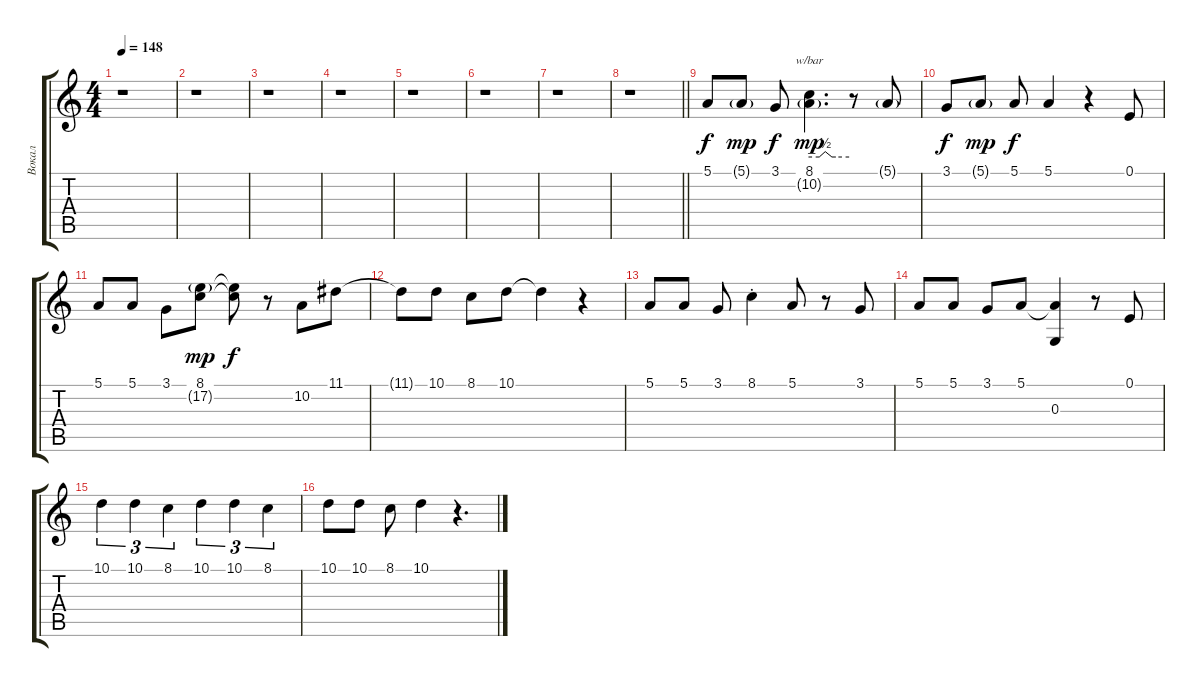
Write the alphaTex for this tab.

\track ("Вокал" "Вокал") {instrument oboe}
\staff {score tabs}
\tuning (E4 B3 G3 D3 A2 E2) {hide}
\ts (4 4)
\tempo 148
\clef g2
\ks c
r.1{dy f instrument oboe} |
r.1 |
r.1 |
r.1 |
r.1 |
r.1 |
r.1 |
\barLineRight lightlight
r.1 |
5.1.8 5.1{g}.8{dy mp} 3.1.8{dy f} (8.1 10.2{g}).4{d tbe (custom default 0 0 15 0 24 2 34 0 40 0 60 0) dy mp} r.8 5.1{g}.8 |
3.1.8{dy f} 5.1{g}.8{dy mp} 5.1.8{dy f} 5.1.4 r.4 0.1.8 |
5.1.8 5.1.8 3.1.8 (8.1 17.2{g}).8{dy mp} (8.1{t} 17.2{t}).8{dy f} r.8 10.2.8 11.1.8 |
11.1{t}.8 10.1.8 8.1.8 10.1.8 10.1{t}.4 r.4 |
5.1.8 5.1.8 3.1.8 8.1{st}.4 5.1.8 r.8 3.1.8 |
5.1.8 5.1.8 3.1.8 5.1.8 (5.1{t} 0.3).4 r.8 0.1.8 |
10.1.4{tu (3 2)} 10.1.4{tu (3 2)} 8.1.4{tu (3 2)} 10.1.4{tu (3 2)} 10.1.4{tu (3 2)} 8.1.4{tu (3 2)} |
10.1.8 10.1.8 8.1.8 10.1.4 r.4{d}
